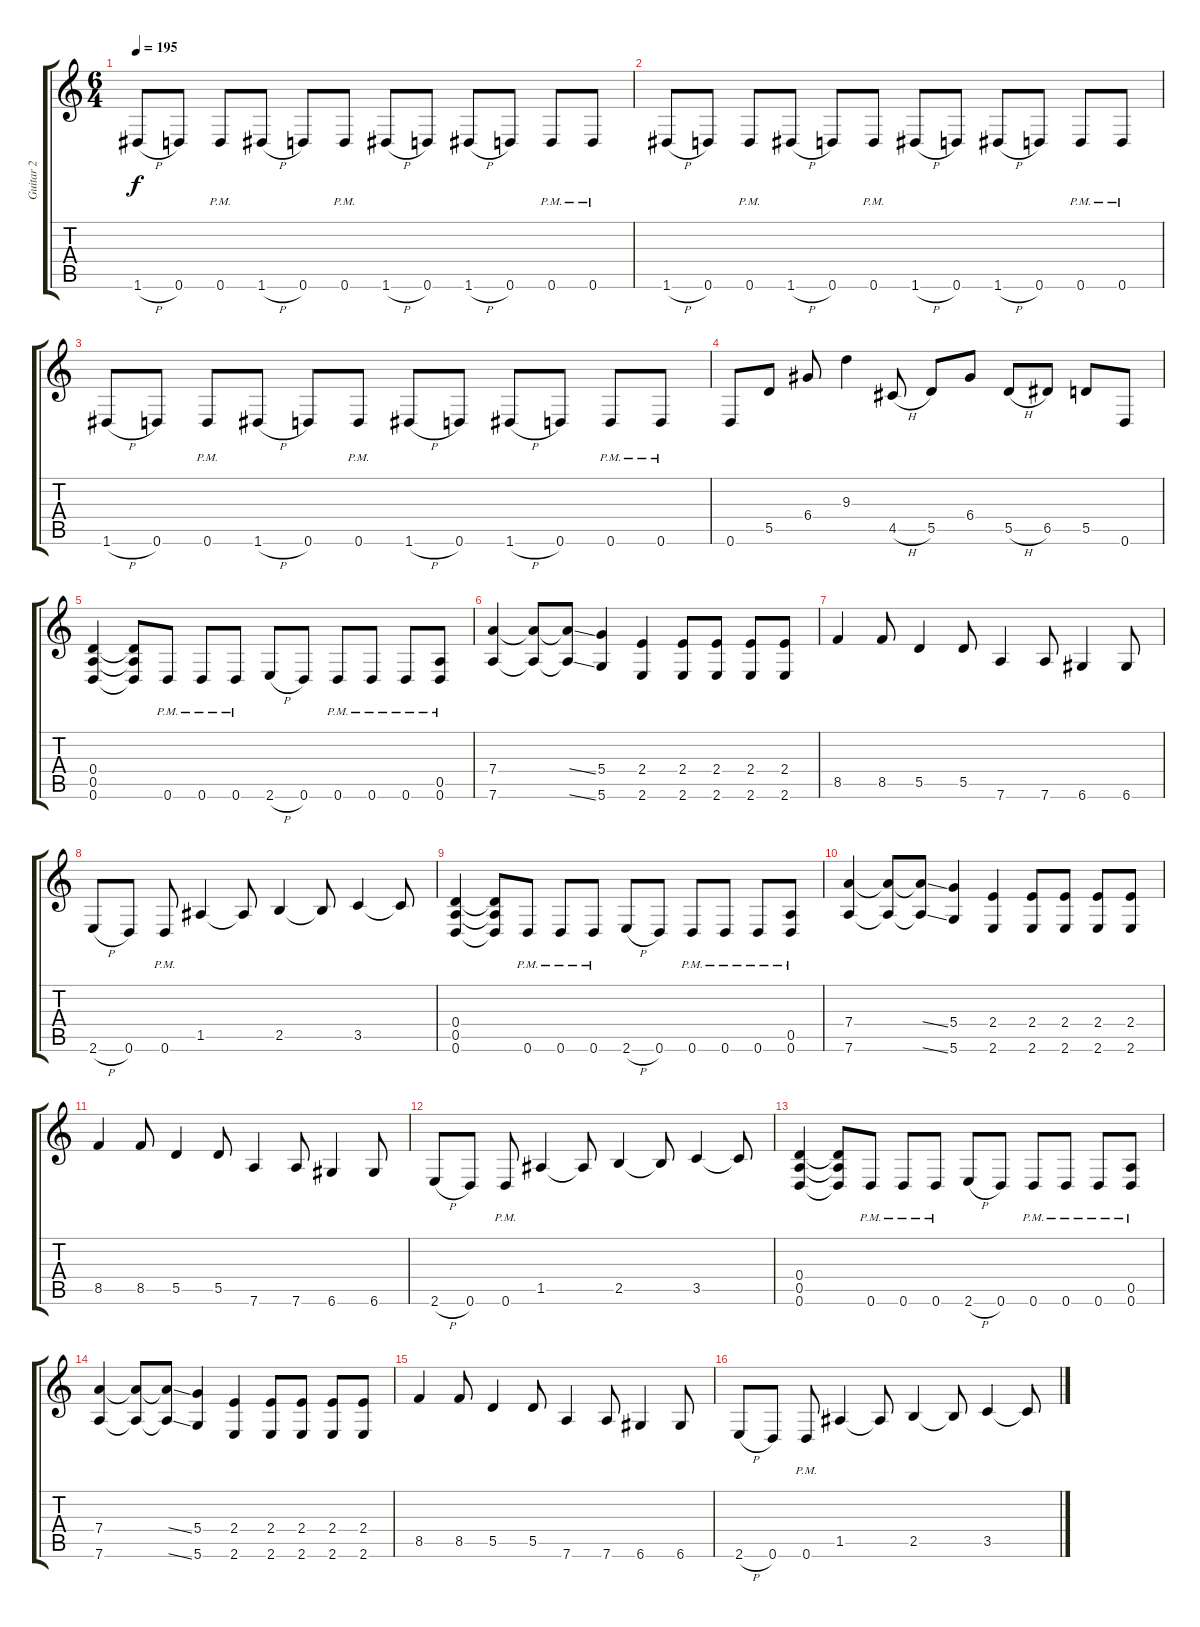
\track ("Guitar 2" "Guitar 2") {instrument distortionguitar}
\staff {score tabs}
\tuning (D4 A3 F3 D3 A2 D2) {hide}
\ts (6 4)
\tempo 195
\clef g2
\ks c
1.6{h}.8{dy f balance 14} 0.6.8 0.6{pm}.8 1.6{h}.8 0.6.8 0.6{pm}.8 1.6{h}.8 0.6.8 1.6{h}.8 0.6.8 0.6{pm}.8 0.6{pm}.8 |
1.6{h}.8 0.6.8 0.6{pm}.8 1.6{h}.8 0.6.8 0.6{pm}.8 1.6{h}.8 0.6.8 1.6{h}.8 0.6.8 0.6{pm}.8 0.6{pm}.8 |
1.6{h}.8 0.6.8 0.6{pm}.8 1.6{h}.8 0.6.8 0.6{pm}.8 1.6{h}.8 0.6.8 1.6{h}.8 0.6.8 0.6{pm}.8 0.6{pm}.8 |
0.6.8 5.5.8 6.4.8 9.3.4 4.5{h}.8 5.5.8 6.4.8 5.5{h}.8 6.5.8 5.5.8 0.6.8 |
(0.4 0.5 0.6).4 (0.4{t} 0.5{t} 0.6{t}).8 0.6{pm}.8 0.6{pm}.8 0.6{pm}.8 2.6{h}.8 0.6.8 0.6{pm}.8 0.6{pm}.8 0.6{pm}.8 (0.5{pm} 0.6{pm}).8 |
(7.4 7.6).4 (7.4{t} 7.6{t}).8 (7.4{ss t} 7.6{ss t}).8 (5.4 5.6).4 (2.4 2.6).4 (2.4 2.6).8 (2.4 2.6).8 (2.4 2.6).8 (2.4 2.6).8 |
8.5.4 8.5.8 5.5.4 5.5.8 7.6.4 7.6.8 6.6.4 6.6.8 |
2.6{h}.8 0.6.8 0.6{pm}.8 1.5.4 1.5{t}.8 2.5.4 2.5{t}.8 3.5.4 3.5{t}.8 |
(0.4 0.5 0.6).4 (0.4{t} 0.5{t} 0.6{t}).8 0.6{pm}.8 0.6{pm}.8 0.6{pm}.8 2.6{h}.8 0.6.8 0.6{pm}.8 0.6{pm}.8 0.6{pm}.8 (0.5{pm} 0.6{pm}).8 |
(7.4 7.6).4 (7.4{t} 7.6{t}).8 (7.4{ss t} 7.6{ss t}).8 (5.4 5.6).4 (2.4 2.6).4 (2.4 2.6).8 (2.4 2.6).8 (2.4 2.6).8 (2.4 2.6).8 |
8.5.4 8.5.8 5.5.4 5.5.8 7.6.4 7.6.8 6.6.4 6.6.8 |
2.6{h}.8 0.6.8 0.6{pm}.8 1.5.4 1.5{t}.8 2.5.4 2.5{t}.8 3.5.4 3.5{t}.8 |
(0.4 0.5 0.6).4 (0.4{t} 0.5{t} 0.6{t}).8 0.6{pm}.8 0.6{pm}.8 0.6{pm}.8 2.6{h}.8 0.6.8 0.6{pm}.8 0.6{pm}.8 0.6{pm}.8 (0.5{pm} 0.6{pm}).8 |
(7.4 7.6).4 (7.4{t} 7.6{t}).8 (7.4{ss t} 7.6{ss t}).8 (5.4 5.6).4 (2.4 2.6).4 (2.4 2.6).8 (2.4 2.6).8 (2.4 2.6).8 (2.4 2.6).8 |
8.5.4 8.5.8 5.5.4 5.5.8 7.6.4 7.6.8 6.6.4 6.6.8 |
2.6{h}.8 0.6.8 0.6{pm}.8 1.5.4 1.5{t}.8 2.5.4 2.5{t}.8 3.5.4 3.5{t}.8
